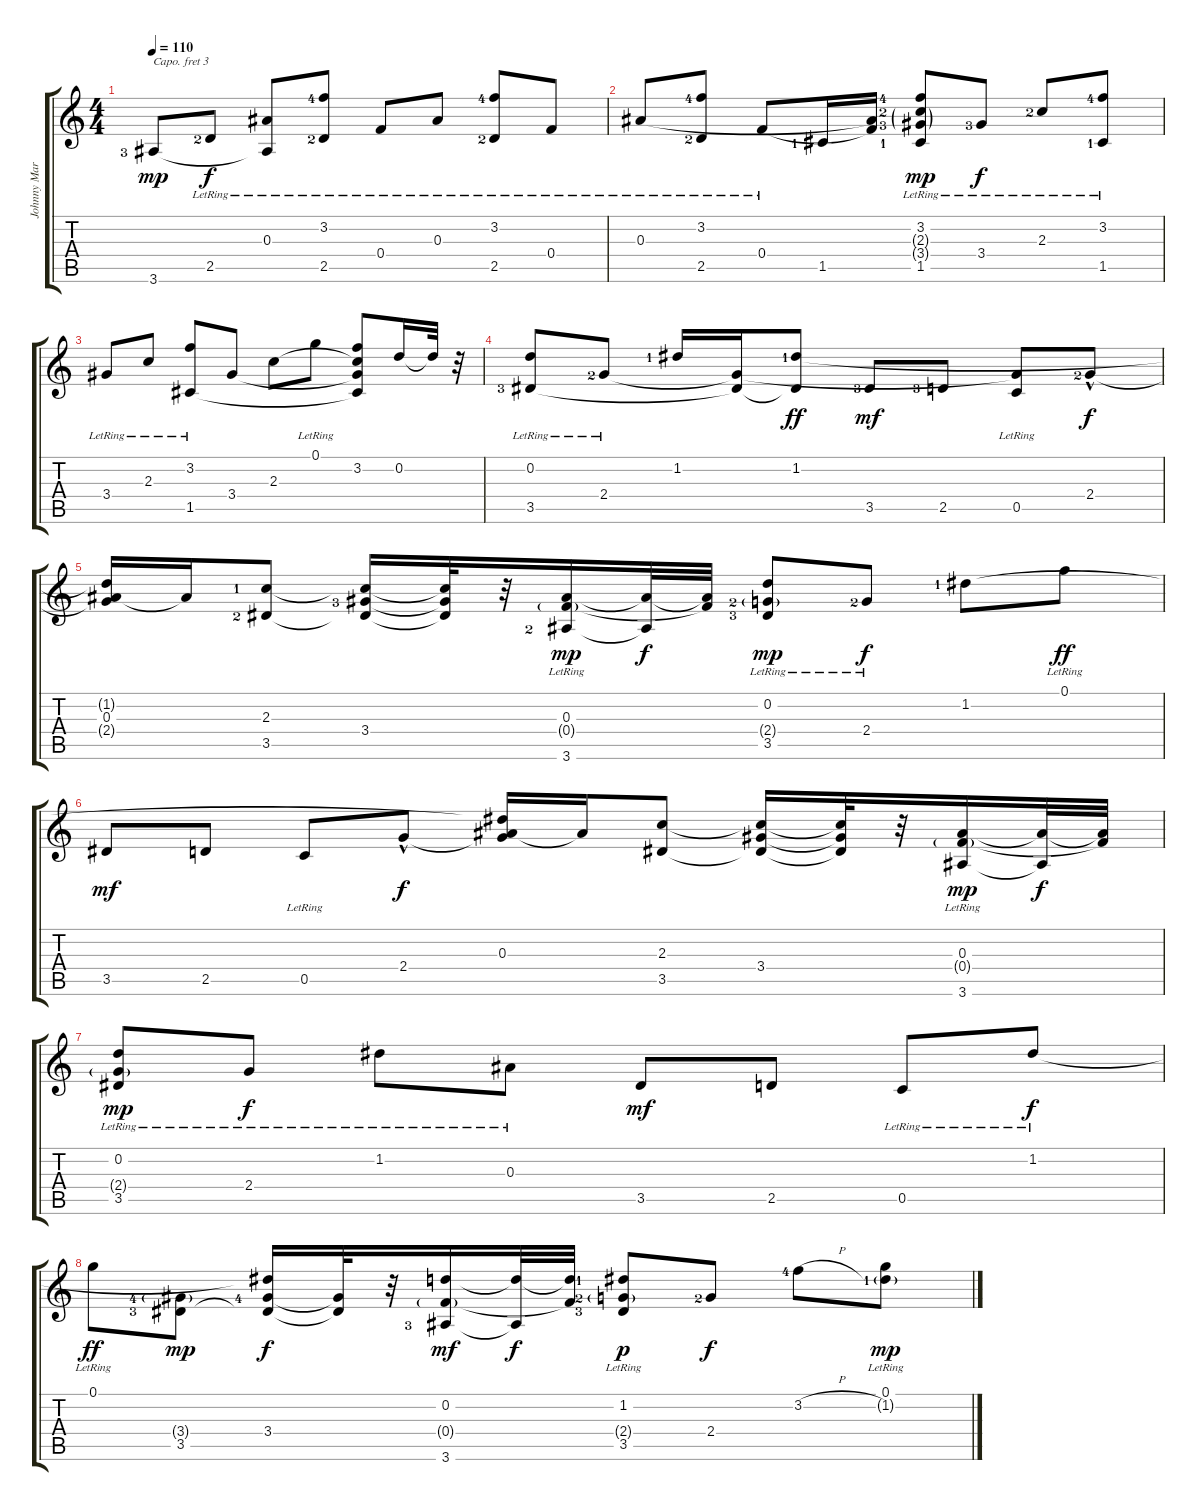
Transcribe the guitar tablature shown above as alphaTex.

\track ("Johnny Marr" "Johnny Mar") {instrument acousticguitarsteel}
\staff {score tabs}
\capo 3
\tuning (E4 B3 G3 D3 A2 E2) {hide}
\ts (4 4)
\tempo 110
\clef g2
\ks c
3.6{lf 4}.8{dy mp} 2.5{lr lf 3}.8{dy f} (0.3{lr} 3.6{t}).8 (3.2{lr lf 5} 2.5{lr lf 3}).8 0.4{lr}.8 0.3{lr}.8 (3.2{lr lf 5} 2.5{lr lf 3}).8 0.4{lr}.8 |
0.3{lr}.8 (3.2{lr lf 5} 2.5{lr lf 3}).8 0.4{lr}.8 1.5{lf 2}.16 (0.3{t} 0.4{t}).16 (3.2{lr lf 5} 2.3{g lr lf 3} 3.4{g lf 4} 1.5{lr lf 2}).8{dy mp} 3.4{lr lf 4}.8{dy f} 2.3{lr lf 3}.8 (3.2{lr lf 5} 1.5{lr lf 2}).8 |
3.4{lr}.8 2.3{lr}.8 (3.2{lr} 1.5).8 3.4.8 2.3.8 0.1{lr}.8 (3.2 2.3{t} 3.4{t} 1.5{t}).8 0.2.16 0.2{t}.32 r.32 |
(0.2{lr} 3.5{lr lf 4}).8 2.4{lr lf 3}.8 1.2{lf 2}.16 (2.4{t} 3.5{t}).16 (1.2{lf 2} 3.5{t}).8{dy ff} 3.5{lf 4}.8{dy mf} 2.5{lf 4}.8 (2.4{t} 0.5{lr}).8 2.4{hac lf 3}.8{dy f} |
(1.2{t} 0.3 2.4{t}).16 0.3{t}.16 (2.3{lf 2} 3.5{lf 3}).8 (2.3{t} 3.4{lf 4} 3.5{t}).16 (2.3{t} 3.4{t} 3.5{t}).32 r.32 (0.3{lr} 0.4{g lr} 3.6{lf 3}).16{dy mp} (0.3{t} 3.6{t}).32{dy f} (0.3{t} 0.4{t}).32 (0.2{lr} 2.4{g lf 3} 3.5{lr lf 4}).8{dy mp} 2.4{lr lf 3}.8{dy f} 1.2{lf 2}.8 0.1{lr}.8{dy ff} |
3.5.8{dy mf} 2.5.8 0.5{lr}.8 2.4{hac}.8{dy f} (1.2{t} 0.3 2.4{t}).16 0.3{t}.16 (2.3 3.5).8 (2.3{t} 3.4 3.5{t}).16 (2.3{t} 3.4{t} 3.5{t}).32 r.32 (0.3{lr} 0.4{g} 3.6).16{dy mp} (0.3{t} 3.6{t}).32{dy f} (0.3{t} 0.4{t}).32 |
(0.2{lr} 2.4{g} 3.5{lr}).8{dy mp} 2.4{lr}.8{dy f} 1.2{lr}.8 0.3{lr}.8 3.5.8{dy mf} 2.5.8 0.5{lr}.8 1.2{lr}.8{dy f} |
0.1{lr}.8{dy ff} (3.4{g lf 5} 3.5{lf 4}).8{dy mp} (1.2{t} 3.4{lf 5} 3.5{t}).16{dy f} (3.4{t} 3.5{t}).32 r.32 (0.2 0.4{g} 3.6{lf 4}).16{dy mf} (0.2{t} 3.6{t}).32{dy f} (0.2{t} 0.4{t}).32 (1.2{lr lf 2} 2.4{g lf 3} 3.5{lf 4}).8{dy p} 2.4{lf 3}.8{dy f} 3.2{h lf 5}.8 (0.1{lr} 1.2{g lf 2}).8{dy mp}
